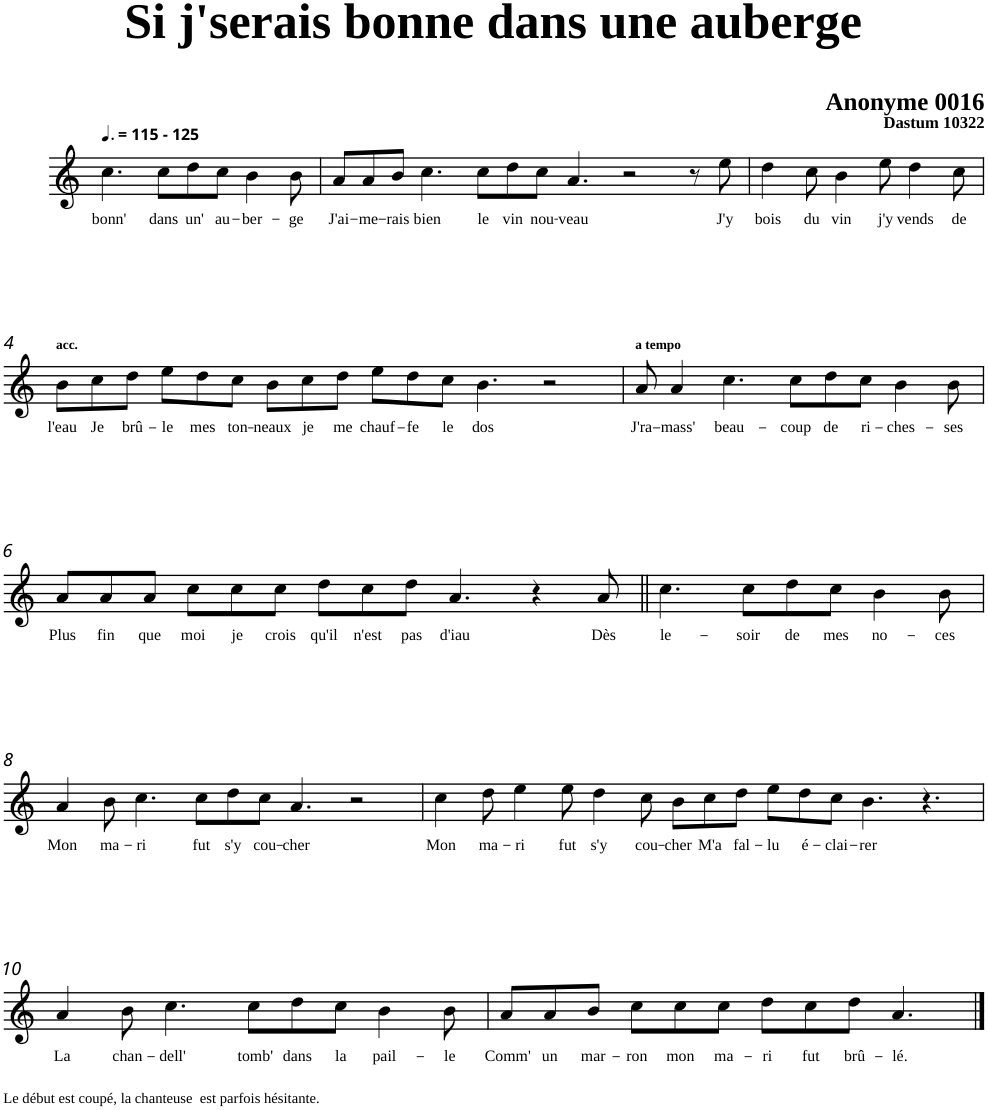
**kern	**text
*part1	*part1
*staff1	*staff1
*clefG2	*
*k[]	*
=1	=1
!LO:TX:a:B:t=- 125	!
!	!LO:LY:b
4.cc\	bonn'
!	!LO:LY:b
8cc\L	dans
!	!LO:LY:b
8dd\	un'
!	!LO:LY:b
8cc\J	au-
!	!LO:LY:b
4b\	-ber-
!	!LO:LY:b
8b\	-ge
=2	=2
!	!LO:LY:b
8a/L	J'ai-
!	!LO:LY:b
8a/	-me-
!	!LO:LY:b
8b/J	-rais
!	!LO:LY:b
4.cc\	bien
!	!LO:LY:b
8cc\L	le
!	!LO:LY:b
8dd\	vin
!	!LO:LY:b
8cc\J	nou-
!	!LO:LY:b
4.a/	-veau
2r	.
8r	.
!	!LO:LY:b
8ee\	J'y
=3	=3
!	!LO:LY:b
4dd\	bois
!	!LO:LY:b
8cc\	du
!	!LO:LY:b
4b\	vin
!	!LO:LY:b
8ee\	j'y
!	!LO:LY:b
4dd\	vends
!	!LO:LY:b
8cc\	de
!!LO:LB:g=z
=4	=4
!LO:TX:a:B:t=acc.	!
!	!LO:LY:b
8b\L	l'eau
!	!LO:LY:b
8cc\	Je
!	!LO:LY:b
8dd\J	brû-
!	!LO:LY:b
8ee\L	-le
!	!LO:LY:b
8dd\	mes
!	!LO:LY:b
8cc\J	ton-
!	!LO:LY:b
8b\L	-neaux
!	!LO:LY:b
8cc\	je
!	!LO:LY:b
8dd\J	me
!	!LO:LY:b
8ee\L	chauf-
!	!LO:LY:b
8dd\	-fe
!	!LO:LY:b
8cc\J	le
!	!LO:LY:b
4.b\	dos
2r	.
=5	=5
!LO:TX:a:B:t=a tempo	!
!	!LO:LY:b
8a/	J'ra-
!	!LO:LY:b
4a/	-mass'
!	!LO:LY:b
4.cc\	beau-
!	!LO:LY:b
8cc\L	-coup
!	!LO:LY:b
8dd\	de
!	!LO:LY:b
8cc\J	ri-
!	!LO:LY:b
4b\	-ches-
!	!LO:LY:b
8b\	-ses
!!LO:LB:g=z
=6	=6
!	!LO:LY:b
8a/L	Plus
!	!LO:LY:b
8a/	fin
!	!LO:LY:b
8a/J	que
!	!LO:LY:b
8cc\L	moi
!	!LO:LY:b
8cc\	je
!	!LO:LY:b
8cc\J	crois
!	!LO:LY:b
8dd\L	qu'il
!	!LO:LY:b
8cc\	n'est
!	!LO:LY:b
8dd\J	pas
!	!LO:LY:b
4.a/	d'iau
4r	.
!	!LO:LY:b
8a/	Dès
=7||	=7||
!	!LO:LY:b
4.cc\	le-
!	!LO:LY:b
8cc\L	-soir
!	!LO:LY:b
8dd\	de
!	!LO:LY:b
8cc\J	mes
!	!LO:LY:b
4b\	no-
!	!LO:LY:b
8b\	-ces
!!LO:LB:g=z
=8	=8
!	!LO:LY:b
4a/	Mon
!	!LO:LY:b
8b\	ma-
!	!LO:LY:b
4.cc\	-ri
!	!LO:LY:b
8cc\L	fut
!	!LO:LY:b
8dd\	s'y
!	!LO:LY:b
8cc\J	cou-
!	!LO:LY:b
4.a/	-cher
2r	.
=9	=9
!	!LO:LY:b
4cc\	Mon
!	!LO:LY:b
8dd\	ma-
!	!LO:LY:b
4ee\	-ri
!	!LO:LY:b
8ee\	fut
!	!LO:LY:b
4dd\	s'y
!	!LO:LY:b
8cc\	cou-
!	!LO:LY:b
8b\L	-cher
!	!LO:LY:b
8cc\	M'a
!	!LO:LY:b
8dd\J	fal-
!	!LO:LY:b
8ee\L	-lu
!	!LO:LY:b
8dd\	é-
!	!LO:LY:b
8cc\J	-clai-
!	!LO:LY:b
4.b\	-rer
4.r	.
!!LO:LB:g=z
=10	=10
!	!LO:LY:b
4a/	La
!	!LO:LY:b
8b\	chan-
!	!LO:LY:b
4.cc\	-dell'
!	!LO:LY:b
8cc\L	tomb'
!	!LO:LY:b
8dd\	dans
!	!LO:LY:b
8cc\J	la
!	!LO:LY:b
4b\	pail-
!	!LO:LY:b
8b\	-le
=11	=11
!	!LO:LY:b
8a/L	Comm'
!	!LO:LY:b
8a/	un
!	!LO:LY:b
8b/J	mar-
!	!LO:LY:b
8cc\L	-ron
!	!LO:LY:b
8cc\	mon
!	!LO:LY:b
8cc\J	ma-
!	!LO:LY:b
8dd\L	-ri
!	!LO:LY:b
8cc\	fut
!	!LO:LY:b
8dd\J	brû-
!	!LO:LY:b
4.a/	-lé.
==	==
*-	*-
